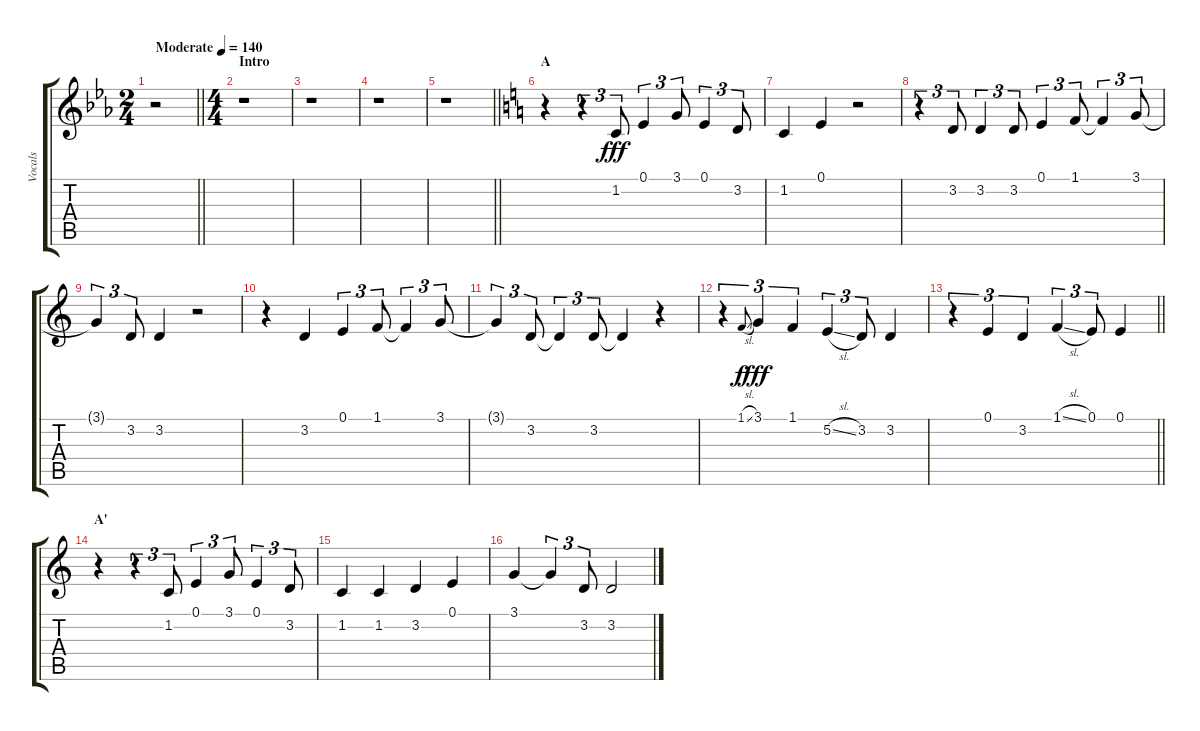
\track ("Vocals" "Vocals") {instrument voiceoohs}
\staff {score tabs}
\tuning (E4 B3 G3 D3 A2 E2) {hide}
\ts (2 4)
\tempo (140 "Moderate")
\clef g2
\barLineRight lightlight
\ks eb
r.2{dy fff instrument voiceoohs} |
\ts (4 4)
\section ("" "Intro")
r.1 |
r.1 |
r.1 |
\barLineRight lightlight
r.1 |
\section ("" "A")
\ks c
r.4 r.4{tu (3 2)} 1.2.8{tu (3 2)} 0.1.4{tu (3 2)} 3.1.8{tu (3 2)} 0.1.4{tu (3 2)} 3.2.8{tu (3 2)} |
1.2.4 0.1.4 r.2 |
r.4{tu (3 2)} 3.2.8{tu (3 2)} 3.2.4{tu (3 2)} 3.2.8{tu (3 2)} 0.1.4{tu (3 2)} 1.1.8{tu (3 2)} 1.1{t}.4{tu (3 2)} 3.1.8{tu (3 2)} |
3.1{t}.4{tu (3 2)} 3.2.8{tu (3 2)} 3.2.4 r.2 |
r.4 3.2.4 0.1.4{tu (3 2)} 1.1.8{tu (3 2)} 1.1{t}.4{tu (3 2)} 3.1.8{tu (3 2)} |
3.1{t}.4{tu (3 2)} 3.2.8{tu (3 2)} 3.2{t}.4{tu (3 2)} 3.2.8{tu (3 2)} 3.2{t}.4 r.4 |
r.4{tu (3 2)} 1.1{sl}.8{gr onbeat dy f} 3.1.4{tu (3 2) dy fff} 1.1.4{tu (3 2)} 5.2{sl}.4{tu (3 2)} 3.2.8{tu (3 2)} 3.2.4 |
\barLineRight lightlight
r.4{tu (3 2)} 0.1.4{tu (3 2)} 3.2.4{tu (3 2)} 1.1{sl}.4{tu (3 2)} 0.1.8{tu (3 2)} 0.1.4 |
\section ("" "A'")
r.4 r.4{tu (3 2)} 1.2.8{tu (3 2)} 0.1.4{tu (3 2)} 3.1.8{tu (3 2)} 0.1.4{tu (3 2)} 3.2.8{tu (3 2)} |
1.2.4 1.2.4 3.2.4 0.1.4 |
3.1.4 3.1{t}.4{tu (3 2)} 3.2.8{tu (3 2)} 3.2.2
